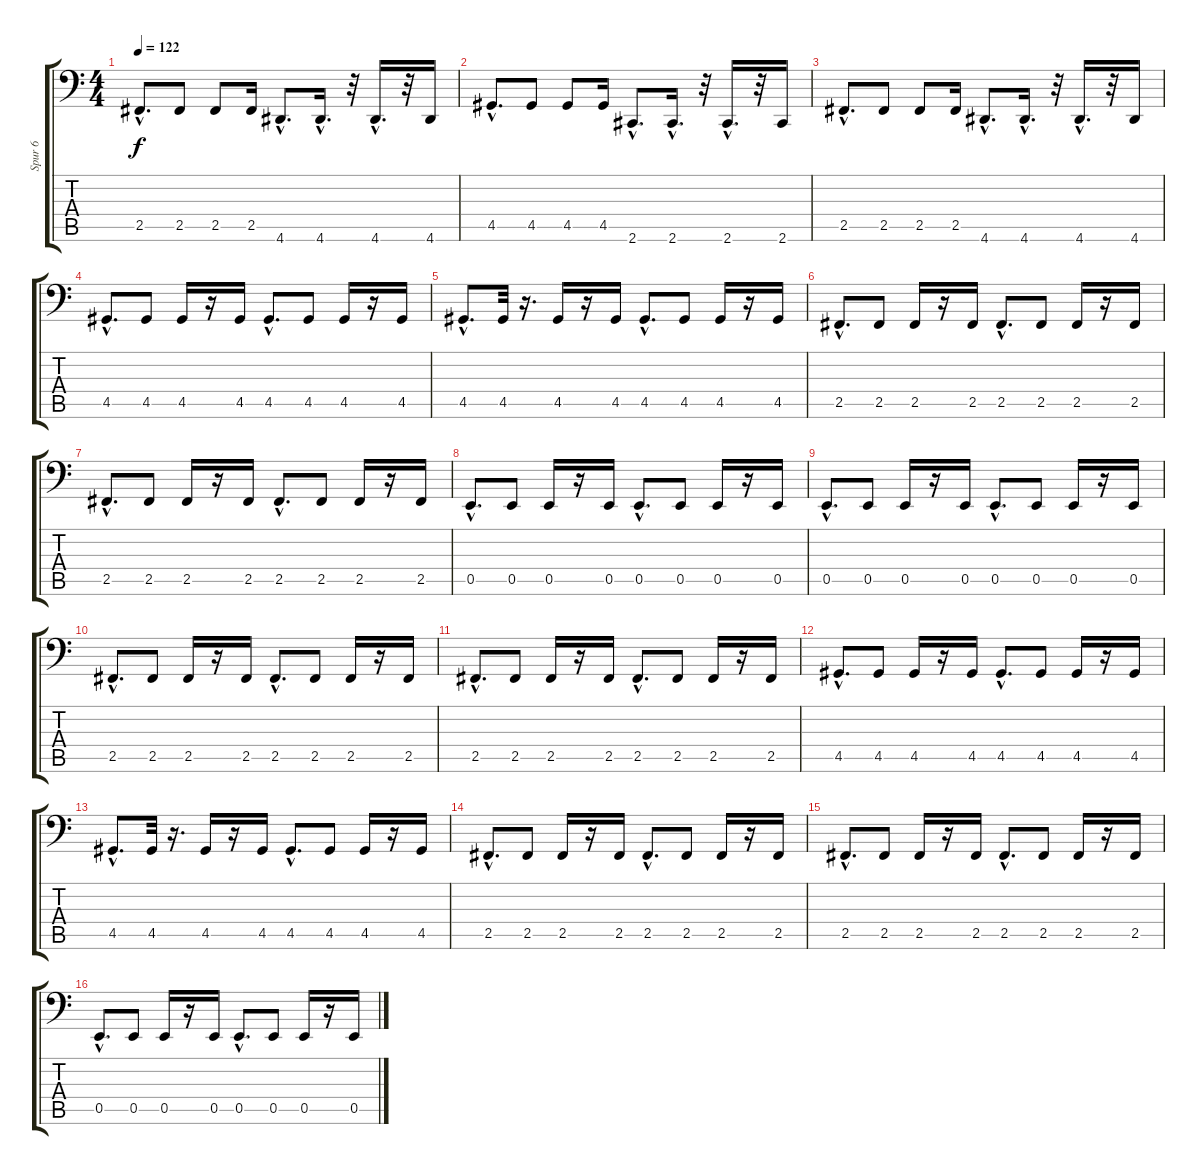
\track ("Spur 6" "Spur 6") {instrument electricbassfinger}
\staff {score tabs}
\tuning (C3 G2 D2 A1 E1 B0) {hide}
\ts (4 4)
\tempo 122
\clef f4
\ks c
2.5{hac}.8{d dy f} 2.5.8 2.5.8 2.5.16 4.6{hac}.8{d} 4.6{hac}.16{d} r.32 4.6{hac}.16{d} r.32 4.6.16 |
4.5{hac}.8{d} 4.5.8 4.5.8 4.5.16 2.6{hac}.8{d} 2.6{hac}.16{d} r.32 2.6{hac}.16{d} r.32 2.6.16 |
2.5{hac}.8{d} 2.5.8 2.5.8 2.5.16 4.6{hac}.8{d} 4.6{hac}.16{d} r.32 4.6{hac}.16{d} r.32 4.6.16 |
4.5{hac}.8{d} 4.5.8 4.5.16 r.16 4.5.16 4.5{hac}.8{d} 4.5.8 4.5.16 r.16 4.5.16 |
4.5{hac}.8{d} 4.5.32 r.16{d} 4.5.16 r.16 4.5.16 4.5{hac}.8{d} 4.5.8 4.5.16 r.16 4.5.16 |
2.5{hac}.8{d} 2.5.8 2.5.16 r.16 2.5.16 2.5{hac}.8{d} 2.5.8 2.5.16 r.16 2.5.16 |
2.5{hac}.8{d} 2.5.8 2.5.16 r.16 2.5.16 2.5{hac}.8{d} 2.5.8 2.5.16 r.16 2.5.16 |
0.5{hac}.8{d} 0.5.8 0.5.16 r.16 0.5.16 0.5{hac}.8{d} 0.5.8 0.5.16 r.16 0.5.16 |
0.5{hac}.8{d} 0.5.8 0.5.16 r.16 0.5.16 0.5{hac}.8{d} 0.5.8 0.5.16 r.16 0.5.16 |
2.5{hac}.8{d} 2.5.8 2.5.16 r.16 2.5.16 2.5{hac}.8{d} 2.5.8 2.5.16 r.16 2.5.16 |
2.5{hac}.8{d} 2.5.8 2.5.16 r.16 2.5.16 2.5{hac}.8{d} 2.5.8 2.5.16 r.16 2.5.16 |
4.5{hac}.8{d} 4.5.8 4.5.16 r.16 4.5.16 4.5{hac}.8{d} 4.5.8 4.5.16 r.16 4.5.16 |
4.5{hac}.8{d} 4.5.32 r.16{d} 4.5.16 r.16 4.5.16 4.5{hac}.8{d} 4.5.8 4.5.16 r.16 4.5.16 |
2.5{hac}.8{d} 2.5.8 2.5.16 r.16 2.5.16 2.5{hac}.8{d} 2.5.8 2.5.16 r.16 2.5.16 |
2.5{hac}.8{d} 2.5.8 2.5.16 r.16 2.5.16 2.5{hac}.8{d} 2.5.8 2.5.16 r.16 2.5.16 |
0.5{hac}.8{d} 0.5.8 0.5.16 r.16 0.5.16 0.5{hac}.8{d} 0.5.8 0.5.16 r.16 0.5.16
